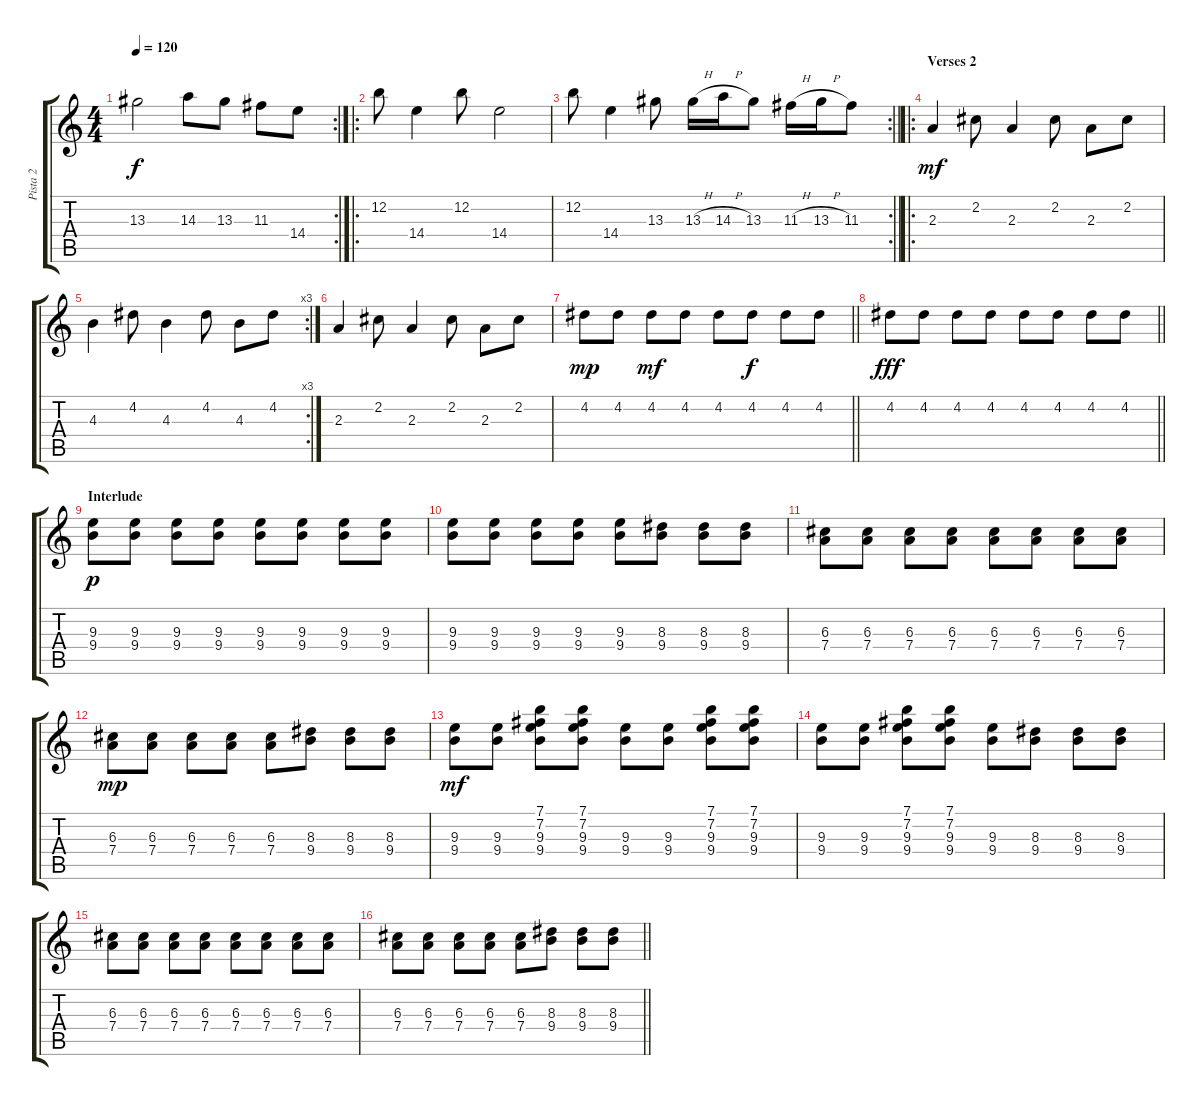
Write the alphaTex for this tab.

\track ("Pista 2" "Pista 2") {instrument overdrivenguitar}
\staff {score tabs}
\tuning (E4 B3 G3 D3 A2 E2) {hide}
\rc 2
\ts (4 4)
\tempo 120
\clef g2
\ks c
13.3.2{dy f} 14.3.8 13.3.8 11.3.8 14.4.8 |
\ro
12.2.8 14.4.4 12.2.8 14.4.2 |
\rc 2
\barLineRight lightlight
12.2.8 14.4.4 13.3.8 13.3{h}.16 14.3{h}.16 13.3.8 11.3{h}.16 13.3{h}.16 11.3.8 |
\ro
\section ("" "Verses 2")
2.3.4{dy mf} 2.2.8 2.3.4 2.2.8 2.3.8 2.2.8 |
\rc 3
4.3.4 4.2.8 4.3.4 4.2.8 4.3.8 4.2.8 |
2.3.4 2.2.8 2.3.4 2.2.8 2.3.8 2.2.8 |
\barLineRight lightlight
4.2.8{dy mp} 4.2.8 4.2.8{dy mf} 4.2.8 4.2.8 4.2.8{dy f} 4.2.8 4.2.8 |
\barLineRight lightlight
4.2.8{dy fff} 4.2.8 4.2.8 4.2.8 4.2.8 4.2.8 4.2.8 4.2.8 |
\section ("" "Interlude")
(9.3 9.4).8{dy p} (9.3 9.4).8 (9.3 9.4).8 (9.3 9.4).8 (9.3 9.4).8 (9.3 9.4).8 (9.3 9.4).8 (9.3 9.4).8 |
(9.3 9.4).8 (9.3 9.4).8 (9.3 9.4).8 (9.3 9.4).8 (9.3 9.4).8 (8.3 9.4).8 (8.3 9.4).8 (8.3 9.4).8 |
(6.3 7.4).8 (6.3 7.4).8 (6.3 7.4).8 (6.3 7.4).8 (6.3 7.4).8 (6.3 7.4).8 (6.3 7.4).8 (6.3 7.4).8 |
(6.3 7.4).8{dy mp} (6.3 7.4).8 (6.3 7.4).8 (6.3 7.4).8 (6.3 7.4).8 (8.3 9.4).8 (8.3 9.4).8 (8.3 9.4).8 |
(9.3 9.4).8{dy mf} (9.3 9.4).8 (7.1 7.2 9.3 9.4).8 (7.1 7.2 9.3 9.4).8 (9.3 9.4).8 (9.3 9.4).8 (7.1 7.2 9.3 9.4).8 (7.1 7.2 9.3 9.4).8 |
(9.3 9.4).8 (9.3 9.4).8 (7.1 7.2 9.3 9.4).8 (7.1 7.2 9.3 9.4).8 (9.3 9.4).8 (8.3 9.4).8 (8.3 9.4).8 (8.3 9.4).8 |
(6.3 7.4).8 (6.3 7.4).8 (6.3 7.4).8 (6.3 7.4).8 (6.3 7.4).8 (6.3 7.4).8 (6.3 7.4).8 (6.3 7.4).8 |
\barLineRight lightlight
(6.3 7.4).8 (6.3 7.4).8 (6.3 7.4).8 (6.3 7.4).8 (6.3 7.4).8 (8.3 9.4).8 (8.3 9.4).8 (8.3 9.4).8
